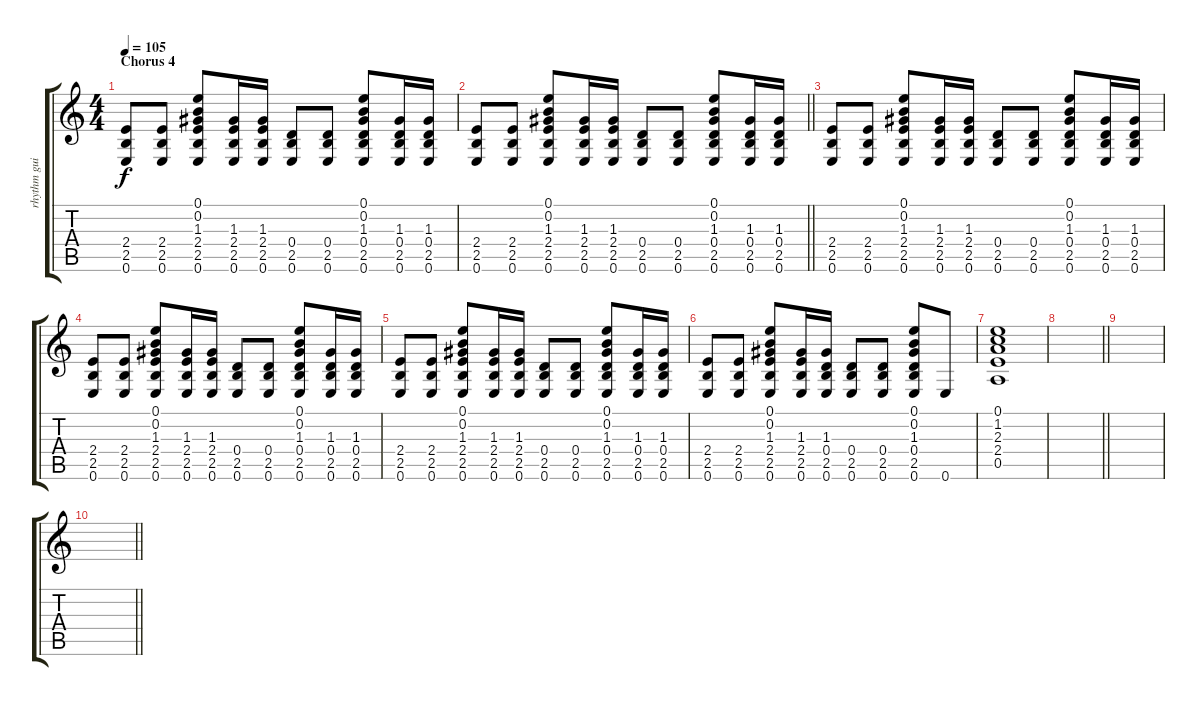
\track ("rhythm guitar" "rhythm gui") {instrument acousticguitarsteel}
\staff {score tabs}
\tuning (E4 B3 G3 D3 A2 E2) {hide}
\ts (4 4)
\section ("" "Chorus 4")
\tempo 105
\clef g2
\ks c
(2.4 2.5 0.6).8{dy f} (2.4 2.5 0.6).8 (0.1 0.2 1.3 2.4 2.5 0.6).8 (1.3 2.4 2.5 0.6).16 (1.3 2.4 2.5 0.6).16 (0.4 2.5 0.6).8 (0.4 2.5 0.6).8 (0.1 0.2 1.3 0.4 2.5 0.6).8 (1.3 0.4 2.5 0.6).16 (1.3 0.4 2.5 0.6).16 |
\barLineRight lightlight
(2.4 2.5 0.6).8 (2.4 2.5 0.6).8 (0.1 0.2 1.3 2.4 2.5 0.6).8 (1.3 2.4 2.5 0.6).16 (1.3 2.4 2.5 0.6).16 (0.4 2.5 0.6).8 (0.4 2.5 0.6).8 (0.1 0.2 1.3 0.4 2.5 0.6).8 (1.3 0.4 2.5 0.6).16 (1.3 0.4 2.5 0.6).16 |
(2.4 2.5 0.6).8 (2.4 2.5 0.6).8 (0.1 0.2 1.3 2.4 2.5 0.6).8 (1.3 2.4 2.5 0.6).16 (1.3 2.4 2.5 0.6).16 (0.4 2.5 0.6).8 (0.4 2.5 0.6).8 (0.1 0.2 1.3 0.4 2.5 0.6).8 (1.3 0.4 2.5 0.6).16 (1.3 0.4 2.5 0.6).16 |
(2.4 2.5 0.6).8 (2.4 2.5 0.6).8 (0.1 0.2 1.3 2.4 2.5 0.6).8 (1.3 2.4 2.5 0.6).16 (1.3 2.4 2.5 0.6).16 (0.4 2.5 0.6).8 (0.4 2.5 0.6).8 (0.1 0.2 1.3 0.4 2.5 0.6).8 (1.3 0.4 2.5 0.6).16 (1.3 0.4 2.5 0.6).16 |
(2.4 2.5 0.6).8 (2.4 2.5 0.6).8 (0.1 0.2 1.3 2.4 2.5 0.6).8 (1.3 2.4 2.5 0.6).16 (1.3 2.4 2.5 0.6).16 (0.4 2.5 0.6).8 (0.4 2.5 0.6).8 (0.1 0.2 1.3 0.4 2.5 0.6).8 (1.3 0.4 2.5 0.6).16 (1.3 0.4 2.5 0.6).16 |
(2.4 2.5 0.6).8 (2.4 2.5 0.6).8 (0.1 0.2 1.3 2.4 2.5 0.6).8 (1.3 2.4 2.5 0.6).16 (1.3 0.4 2.5 0.6).16 (0.4 2.5 0.6).8 (0.4 2.5 0.6).8 (0.1 0.2 1.3 0.4 2.5 0.6).8 0.6.8 |
(0.1 1.2 2.3 2.4 0.5).1 |
\barLineRight lightlight
|
|
\barLineRight lightlight
